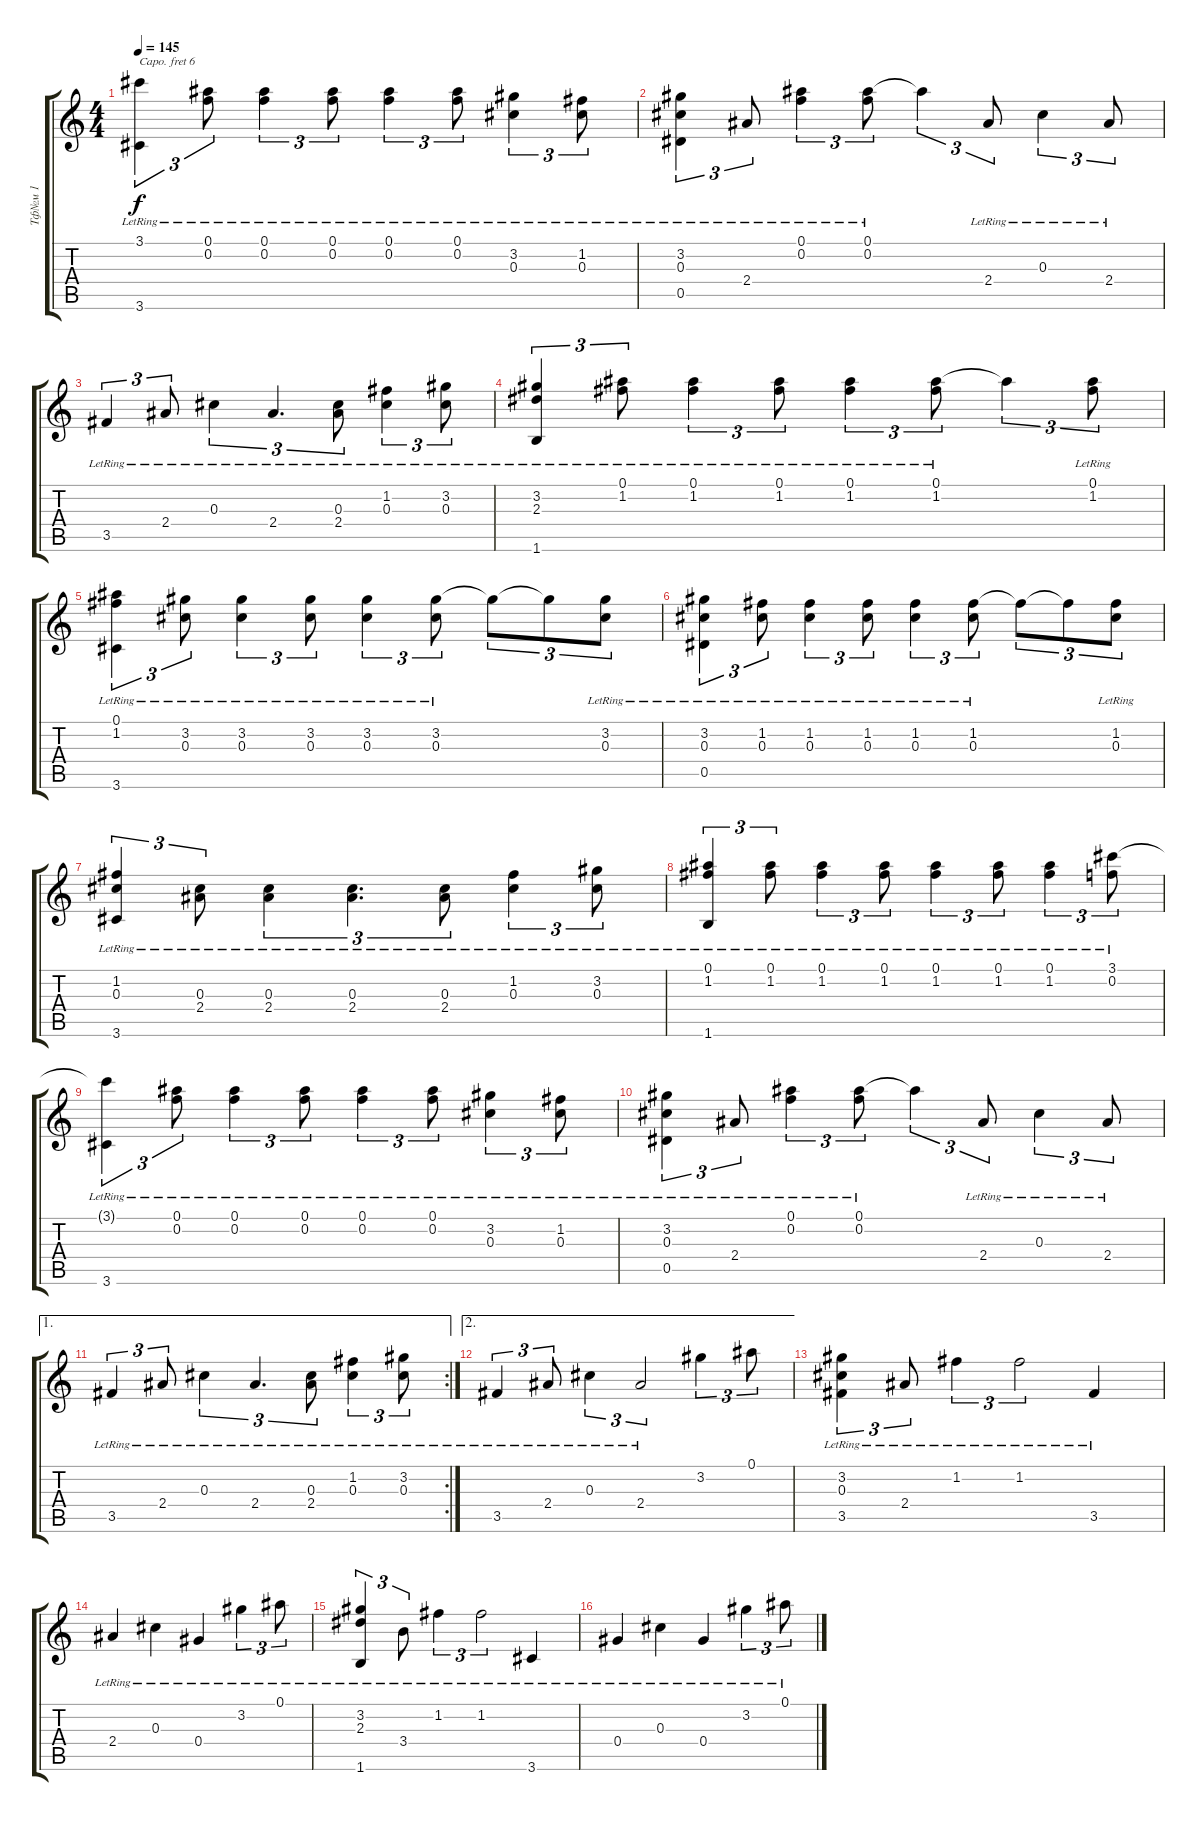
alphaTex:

\track ("Тф№м 1" "Тф№м 1") {instrument acousticguitarnylon}
\staff {score tabs}
\capo 6
\tuning (E4 B3 G3 D3 A2 E2) {hide}
\ts (4 4)
\tempo 145
\clef g2
\ks c
(3.1{t} 3.6{lr}).4{tu (3 2) dy f} (0.1{lr} 0.2{lr}).8{tu (3 2)} (0.1{lr} 0.2{lr}).4{tu (3 2)} (0.1{lr} 0.2{lr}).8{tu (3 2)} (0.1{lr} 0.2{lr}).4{tu (3 2)} (0.1{lr} 0.2{lr}).8{tu (3 2)} (3.2{lr} 0.3{lr}).4{tu (3 2)} (1.2{lr} 0.3{lr}).8{tu (3 2)} |
(3.2{lr} 0.3{lr} 0.5{lr}).4{tu (3 2)} 2.4{lr}.8{tu (3 2)} (0.1{lr} 0.2{lr}).4{tu (3 2)} (0.1{lr} 0.2{lr}).8{tu (3 2)} 0.1{t}.4{tu (3 2)} 2.4{lr}.8{tu (3 2)} 0.3{lr}.4{tu (3 2)} 2.4{lr}.8{tu (3 2)} |
3.5{lr}.4{tu (3 2)} 2.4{lr}.8{tu (3 2)} 0.3{lr}.4{tu (3 2)} 2.4{lr}.4{d tu (3 2)} (0.3{lr} 2.4{lr}).8{tu (3 2)} (1.2{lr} 0.3{lr}).4{tu (3 2)} (3.2{lr} 0.3{lr}).8{tu (3 2)} |
(3.2{lr} 2.3{lr} 1.6{lr}).4{tu (3 2)} (0.1{lr} 1.2{lr}).8{tu (3 2)} (0.1{lr} 1.2{lr}).4{tu (3 2)} (0.1{lr} 1.2{lr}).8{tu (3 2)} (0.1{lr} 1.2{lr}).4{tu (3 2)} (0.1{lr} 1.2{lr}).8{tu (3 2)} 0.1{t}.4{tu (3 2)} (0.1{lr} 1.2{lr}).8{tu (3 2)} |
(0.1{lr} 1.2{lr} 3.6{lr}).4{tu (3 2)} (3.2{lr} 0.3{lr}).8{tu (3 2)} (3.2{lr} 0.3{lr}).4{tu (3 2)} (3.2{lr} 0.3{lr}).8{tu (3 2)} (3.2{lr} 0.3{lr}).4{tu (3 2)} (3.2{lr} 0.3{lr}).8{tu (3 2)} 3.2{t}.8{tu (3 2)} 3.2{t}.8{tu (3 2)} (3.2{lr} 0.3{lr}).8{tu (3 2)} |
(3.2{lr} 0.3{lr} 0.5{lr}).4{tu (3 2)} (1.2{lr} 0.3{lr}).8{tu (3 2)} (1.2{lr} 0.3{lr}).4{tu (3 2)} (1.2{lr} 0.3{lr}).8{tu (3 2)} (1.2{lr} 0.3{lr}).4{tu (3 2)} (1.2{lr} 0.3{lr}).8{tu (3 2)} 1.2{t}.8{tu (3 2)} 1.2{t}.8{tu (3 2)} (1.2{lr} 0.3{lr}).8{tu (3 2)} |
(1.2{lr} 0.3{lr} 3.6{lr}).4{tu (3 2)} (0.3{lr} 2.4{lr}).8{tu (3 2)} (0.3{lr} 2.4{lr}).4{tu (3 2)} (0.3{lr} 2.4{lr}).4{d tu (3 2)} (0.3{lr} 2.4{lr}).8{tu (3 2)} (1.2{lr} 0.3{lr}).4{tu (3 2)} (3.2{lr} 0.3{lr}).8{tu (3 2)} |
(0.1{lr} 1.2{lr} 1.6{lr}).4{tu (3 2)} (0.1{lr} 1.2{lr}).8{tu (3 2)} (0.1{lr} 1.2{lr}).4{tu (3 2)} (0.1{lr} 1.2{lr}).8{tu (3 2)} (0.1{lr} 1.2{lr}).4{tu (3 2)} (0.1{lr} 1.2{lr}).8{tu (3 2)} (0.1{lr} 1.2{lr}).4{tu (3 2)} (3.1{lr} 0.2{lr}).8{tu (3 2)} |
(3.1{t} 3.6{lr}).4{tu (3 2)} (0.1{lr} 0.2{lr}).8{tu (3 2)} (0.1{lr} 0.2{lr}).4{tu (3 2)} (0.1{lr} 0.2{lr}).8{tu (3 2)} (0.1{lr} 0.2{lr}).4{tu (3 2)} (0.1{lr} 0.2{lr}).8{tu (3 2)} (3.2{lr} 0.3{lr}).4{tu (3 2)} (1.2{lr} 0.3{lr}).8{tu (3 2)} |
(3.2{lr} 0.3{lr} 0.5{lr}).4{tu (3 2)} 2.4{lr}.8{tu (3 2)} (0.1{lr} 0.2{lr}).4{tu (3 2)} (0.1{lr} 0.2{lr}).8{tu (3 2)} 0.1{t}.4{tu (3 2)} 2.4{lr}.8{tu (3 2)} 0.3{lr}.4{tu (3 2)} 2.4{lr}.8{tu (3 2)} |
\ae 1
\rc 2
3.5{lr}.4{tu (3 2)} 2.4{lr}.8{tu (3 2)} 0.3{lr}.4{tu (3 2)} 2.4{lr}.4{d tu (3 2)} (0.3{lr} 2.4{lr}).8{tu (3 2)} (1.2{lr} 0.3{lr}).4{tu (3 2)} (3.2{lr} 0.3{lr}).8{tu (3 2)} |
\ae 2
3.5{lr}.4{tu (3 2)} 2.4{lr}.8{tu (3 2)} 0.3{lr}.4{tu (3 2)} 2.4{lr}.2{tu (3 2)} 3.2.4{tu (3 2)} 0.1.8{tu (3 2)} |
(3.2{lr} 0.3{lr} 3.5{lr}).4{tu (3 2)} 2.4{lr}.8{tu (3 2)} 1.2{lr}.4{tu (3 2)} 1.2{lr}.2{tu (3 2)} 3.5{lr}.4 |
2.4{lr}.4 0.3{lr}.4 0.4{lr}.4 3.2{lr}.4{tu (3 2)} 0.1{lr}.8{tu (3 2)} |
(3.2{lr} 2.3{lr} 1.6{lr}).4{tu (3 2)} 3.4{lr}.8{tu (3 2)} 1.2{lr}.4{tu (3 2)} 1.2{lr}.2{tu (3 2)} 3.6{lr}.4 |
0.4{lr}.4 0.3{lr}.4 0.4{lr}.4 3.2{lr}.4{tu (3 2)} 0.1{lr}.8{tu (3 2)}
